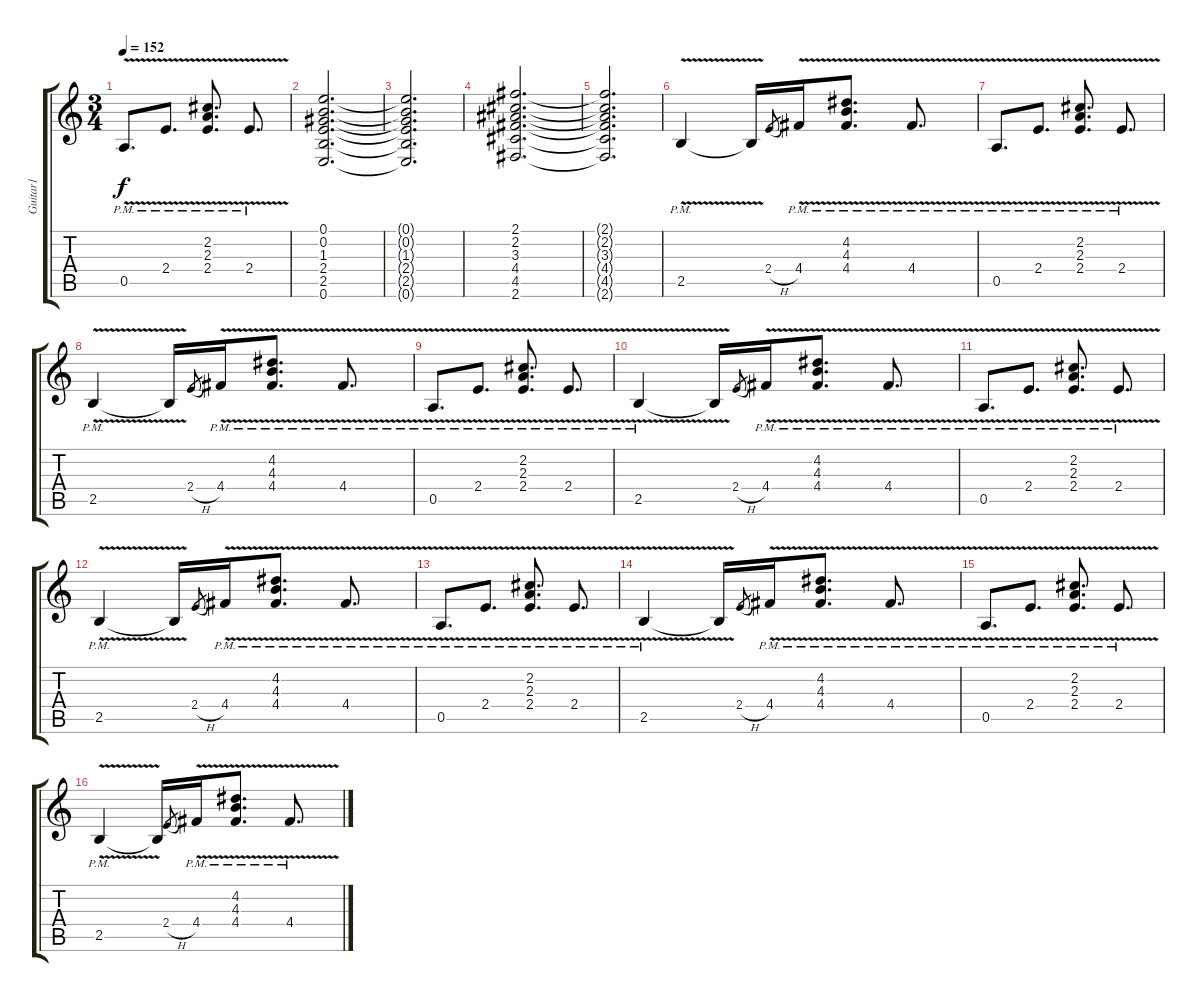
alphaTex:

\track ("Guitar1" "Guitar1") {instrument electricguitarclean}
\staff {score tabs}
\tuning (E4 B3 G3 D3 A2 E2) {hide}
\ts (3 4)
\tempo 152
\clef g2
\ks c
0.5{v pm}.8{d dy f} 2.4{v pm}.8{d} (2.2{v pm} 2.3{v pm} 2.4{v pm}).8{d} 2.4{v pm}.8{d} |
(0.1 0.2 1.3 2.4 2.5 0.6).2{d} |
(0.1{t} 0.2{t} 1.3{t} 2.4{t} 2.5{t} 0.6{t}).2{d} |
(2.1 2.2 3.3 4.4 4.5 2.6).2{d} |
(2.1{t} 2.2{t} 3.3{t} 4.4{t} 4.5{t} 2.6{t}).2{d} |
2.5{v pm}.4 2.5{v t}.16 2.4{h}.8{gr} 4.4{v pm}.16 (4.2{v pm} 4.3{v pm} 4.4{v pm}).8{d} 4.4{v pm}.8{d} |
0.5{v pm}.8{d} 2.4{v pm}.8{d} (2.2{v pm} 2.3{v pm} 2.4{v pm}).8{d} 2.4{v pm}.8{d} |
2.5{v pm}.4 2.5{v t}.16 2.4{h}.8{gr} 4.4{v pm}.16 (4.2{v pm} 4.3{v pm} 4.4{v pm}).8{d} 4.4{v pm}.8{d} |
0.5{v pm}.8{d} 2.4{v pm}.8{d} (2.2{v pm} 2.3{v pm} 2.4{v pm}).8{d} 2.4{v pm}.8{d} |
2.5{v pm}.4 2.5{v t}.16 2.4{h}.8{gr} 4.4{v pm}.16 (4.2{v pm} 4.3{v pm} 4.4{v pm}).8{d} 4.4{v pm}.8{d} |
0.5{v pm}.8{d} 2.4{v pm}.8{d} (2.2{v pm} 2.3{v pm} 2.4{v pm}).8{d} 2.4{v pm}.8{d} |
2.5{v pm}.4 2.5{v t}.16 2.4{h}.8{gr} 4.4{v pm}.16 (4.2{v pm} 4.3{v pm} 4.4{v pm}).8{d} 4.4{v pm}.8{d} |
0.5{v pm}.8{d} 2.4{v pm}.8{d} (2.2{v pm} 2.3{v pm} 2.4{v pm}).8{d} 2.4{v pm}.8{d} |
2.5{v pm}.4 2.5{v t}.16 2.4{h}.8{gr} 4.4{v pm}.16 (4.2{v pm} 4.3{v pm} 4.4{v pm}).8{d} 4.4{v pm}.8{d} |
0.5{v pm}.8{d} 2.4{v pm}.8{d} (2.2{v pm} 2.3{v pm} 2.4{v pm}).8{d} 2.4{v pm}.8{d} |
2.5{v pm}.4 2.5{v t}.16 2.4{h}.8{gr} 4.4{v pm}.16 (4.2{v pm} 4.3{v pm} 4.4{v pm}).8{d} 4.4{v pm}.8{d}
